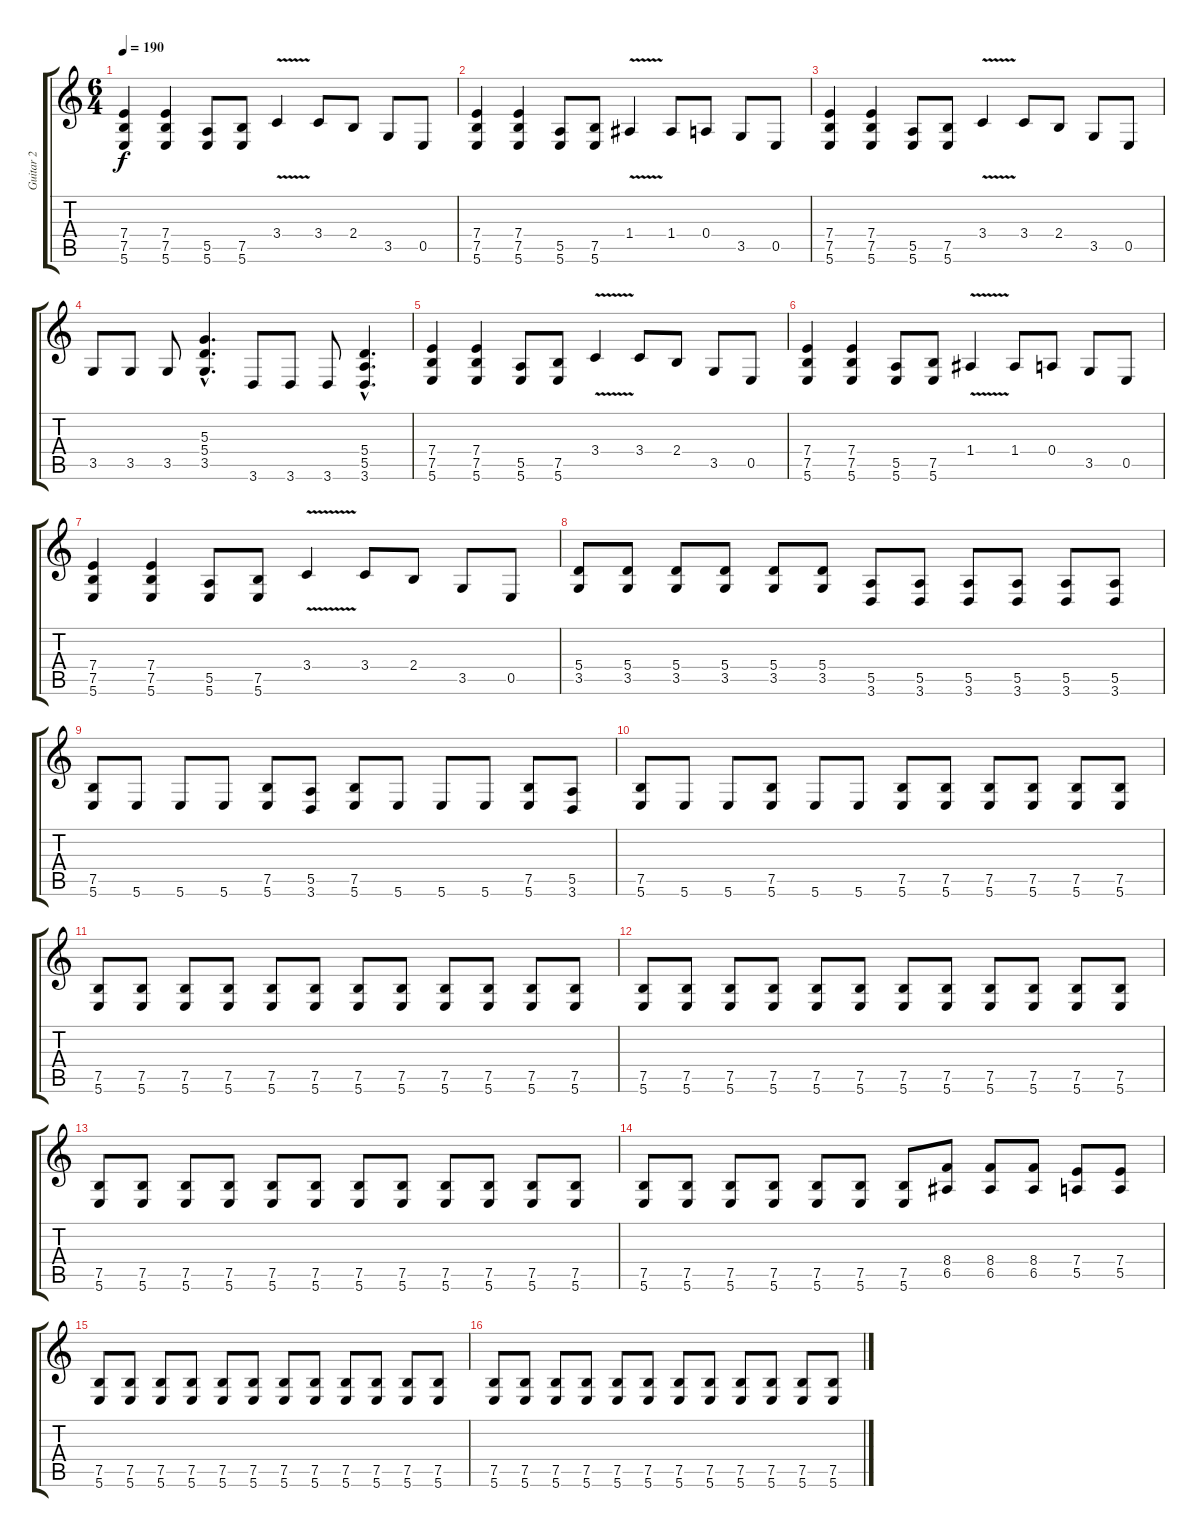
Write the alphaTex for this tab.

\track ("Guitar 2" "Guitar 2") {instrument distortionguitar}
\staff {score tabs}
\tuning (B3 G3 D3 A2 E2 B1) {hide}
\ts (6 4)
\tempo 190
\clef g2
\ks c
(7.4 7.5 5.6).4{dy f} (7.4 7.5 5.6).4 (5.5 5.6).8 (7.5 5.6).8 3.4{v}.4 3.4.8 2.4.8 3.5.8 0.5.8 |
(7.4 7.5 5.6).4 (7.4 7.5 5.6).4 (5.5 5.6).8 (7.5 5.6).8 1.4{v}.4 1.4.8 0.4.8 3.5.8 0.5.8 |
(7.4 7.5 5.6).4 (7.4 7.5 5.6).4 (5.5 5.6).8 (7.5 5.6).8 3.4{v}.4 3.4.8 2.4.8 3.5.8 0.5.8 |
3.5.8 3.5.8 3.5.8 (5.3{hac} 5.4{hac} 3.5{hac}).4{d} 3.6.8 3.6.8 3.6.8 (5.4{hac} 5.5{hac} 3.6{hac}).4{d} |
(7.4 7.5 5.6).4 (7.4 7.5 5.6).4 (5.5 5.6).8 (7.5 5.6).8 3.4{v}.4 3.4.8 2.4.8 3.5.8 0.5.8 |
(7.4 7.5 5.6).4 (7.4 7.5 5.6).4 (5.5 5.6).8 (7.5 5.6).8 1.4{v}.4 1.4.8 0.4.8 3.5.8 0.5.8 |
(7.4 7.5 5.6).4 (7.4 7.5 5.6).4 (5.5 5.6).8 (7.5 5.6).8 3.4{v}.4 3.4.8 2.4.8 3.5.8 0.5.8 |
(5.4 3.5).8 (5.4 3.5).8 (5.4 3.5).8 (5.4 3.5).8 (5.4 3.5).8 (5.4 3.5).8 (5.5 3.6).8 (5.5 3.6).8 (5.5 3.6).8 (5.5 3.6).8 (5.5 3.6).8 (5.5 3.6).8 |
(7.5 5.6).8 5.6.8 5.6.8 5.6.8 (7.5 5.6).8 (5.5 3.6).8 (7.5 5.6).8 5.6.8 5.6.8 5.6.8 (7.5 5.6).8 (5.5 3.6).8 |
(7.5 5.6).8 5.6.8 5.6.8 (7.5 5.6).8 5.6.8 5.6.8 (7.5 5.6).8 (7.5 5.6).8 (7.5 5.6).8 (7.5 5.6).8 (7.5 5.6).8 (7.5 5.6).8 |
(7.5 5.6).8 (7.5 5.6).8 (7.5 5.6).8 (7.5 5.6).8 (7.5 5.6).8 (7.5 5.6).8 (7.5 5.6).8 (7.5 5.6).8 (7.5 5.6).8 (7.5 5.6).8 (7.5 5.6).8 (7.5 5.6).8 |
(7.5 5.6).8 (7.5 5.6).8 (7.5 5.6).8 (7.5 5.6).8 (7.5 5.6).8 (7.5 5.6).8 (7.5 5.6).8 (7.5 5.6).8 (7.5 5.6).8 (7.5 5.6).8 (7.5 5.6).8 (7.5 5.6).8 |
(7.5 5.6).8 (7.5 5.6).8 (7.5 5.6).8 (7.5 5.6).8 (7.5 5.6).8 (7.5 5.6).8 (7.5 5.6).8 (7.5 5.6).8 (7.5 5.6).8 (7.5 5.6).8 (7.5 5.6).8 (7.5 5.6).8 |
(7.5 5.6).8 (7.5 5.6).8 (7.5 5.6).8 (7.5 5.6).8 (7.5 5.6).8 (7.5 5.6).8 (7.5 5.6).8 (8.4 6.5).8 (8.4 6.5).8 (8.4 6.5).8 (7.4 5.5).8 (7.4 5.5).8 |
(7.5 5.6).8 (7.5 5.6).8 (7.5 5.6).8 (7.5 5.6).8 (7.5 5.6).8 (7.5 5.6).8 (7.5 5.6).8 (7.5 5.6).8 (7.5 5.6).8 (7.5 5.6).8 (7.5 5.6).8 (7.5 5.6).8 |
(7.5 5.6).8 (7.5 5.6).8 (7.5 5.6).8 (7.5 5.6).8 (7.5 5.6).8 (7.5 5.6).8 (7.5 5.6).8 (7.5 5.6).8 (7.5 5.6).8 (7.5 5.6).8 (7.5 5.6).8 (7.5 5.6).8
